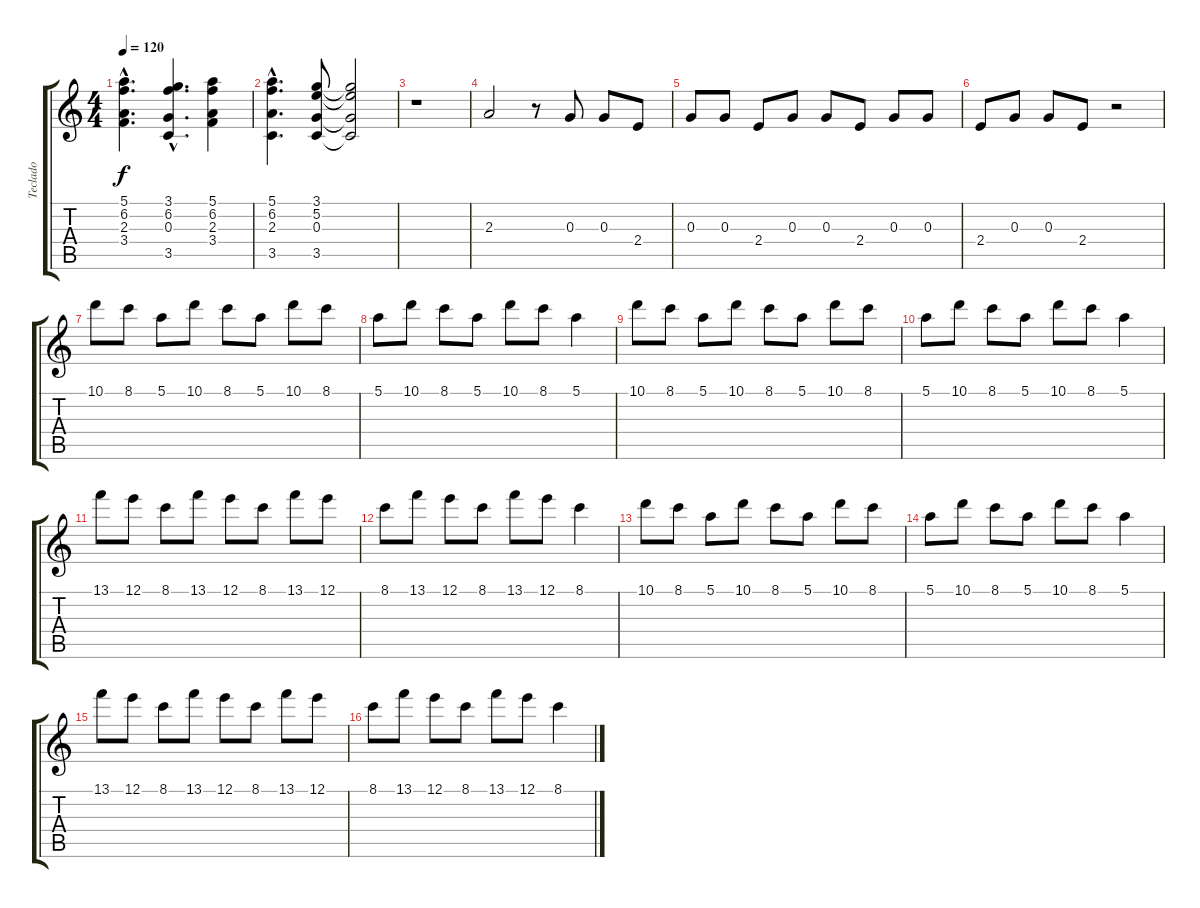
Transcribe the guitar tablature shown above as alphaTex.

\track ("Teclado" "Teclado") {instrument fretlessbass}
\staff {score tabs}
\tuning (E4 B3 G3 D3 A2 E2) {hide}
\ts (4 4)
\tempo 120
\clef g2
\ks c
(5.1{hac} 6.2{hac} 2.3{hac} 3.4{hac}).4{d dy f} (3.1{hac} 6.2{hac} 0.3{hac} 3.5{hac}).4{d} (5.1 6.2 2.3 3.4).4 |
(5.1{hac} 6.2{hac} 2.3{hac} 3.5{hac}).4{d} (3.1 5.2 0.3 3.5).8 (3.1{t} 5.2{t} 0.3{t} 3.5{t}).2 |
r.1 |
2.3.2 r.8 0.3.8 0.3.8 2.4.8 |
0.3.8 0.3.8 2.4.8 0.3.8 0.3.8 2.4.8 0.3.8 0.3.8 |
2.4.8 0.3.8 0.3.8 2.4.8 r.2 |
10.1.8 8.1.8 5.1.8 10.1.8 8.1.8 5.1.8 10.1.8 8.1.8 |
5.1.8 10.1.8 8.1.8 5.1.8 10.1.8 8.1.8 5.1.4 |
10.1.8 8.1.8 5.1.8 10.1.8 8.1.8 5.1.8 10.1.8 8.1.8 |
5.1.8 10.1.8 8.1.8 5.1.8 10.1.8 8.1.8 5.1.4 |
13.1.8 12.1.8 8.1.8 13.1.8 12.1.8 8.1.8 13.1.8 12.1.8 |
8.1.8 13.1.8 12.1.8 8.1.8 13.1.8 12.1.8 8.1.4 |
10.1.8 8.1.8 5.1.8 10.1.8 8.1.8 5.1.8 10.1.8 8.1.8 |
5.1.8 10.1.8 8.1.8 5.1.8 10.1.8 8.1.8 5.1.4 |
13.1.8 12.1.8 8.1.8 13.1.8 12.1.8 8.1.8 13.1.8 12.1.8 |
8.1.8 13.1.8 12.1.8 8.1.8 13.1.8 12.1.8 8.1.4
